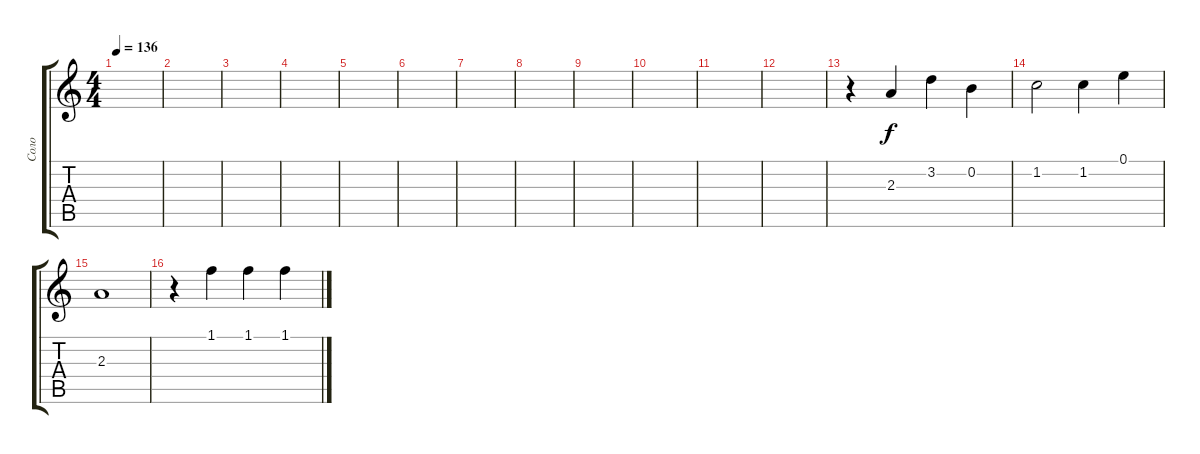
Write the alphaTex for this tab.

\track ("Соло" "Соло") {instrument electricguitarjazz}
\staff {score tabs}
\tuning (E4 B3 G3 D3 A2 E2) {hide}
\ts (4 4)
\tempo 136
\clef g2
\ks c
|
|
|
|
|
|
|
|
|
|
|
|
r.4 2.3.4 3.2.4 0.2.4 |
1.2.2 1.2.4 0.1.4 |
2.3.1 |
r.4 1.1.4 1.1.4 1.1.4
